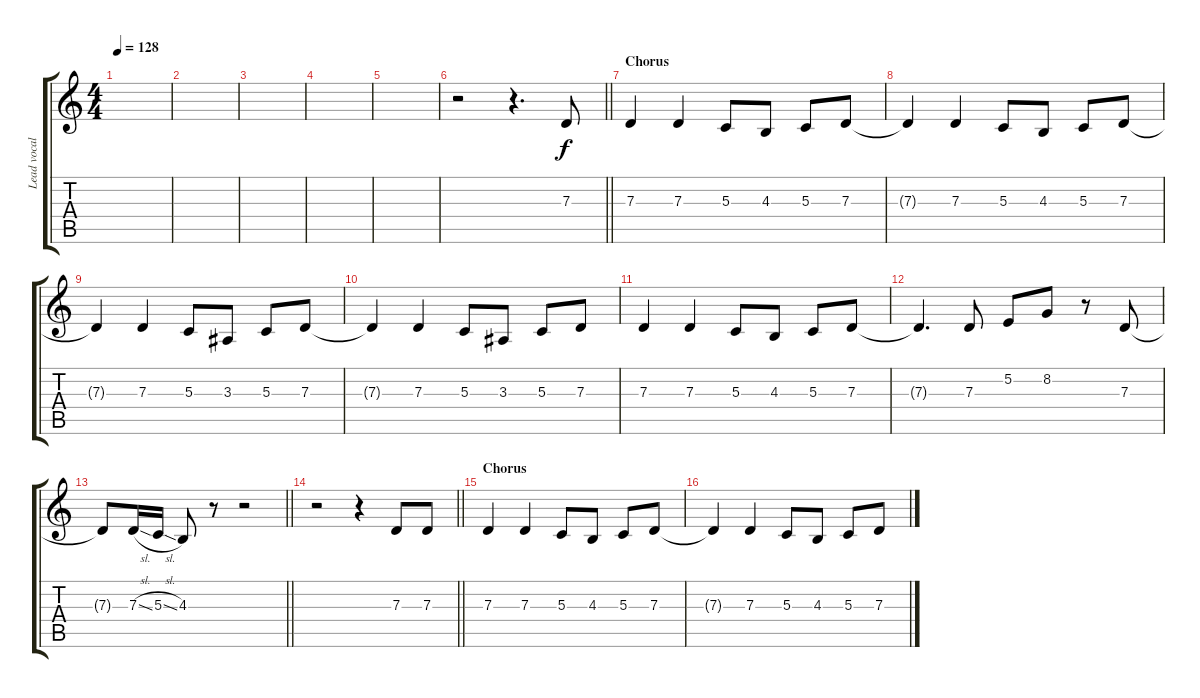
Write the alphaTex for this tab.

\track ("Lead vocal" "Lead vocal") {instrument lead1square}
\staff {score tabs}
\tuning (E4 B3 G3 D3 A2 E2) {hide}
\ts (4 4)
\tempo 128
\clef g2
\ks c
|
|
|
|
|
\barLineRight lightlight
r.2 r.4{d} 7.3.8 |
\section ("" "Chorus")
7.3.4 7.3.4 5.3.8 4.3.8 5.3.8 7.3.8 |
7.3{t}.4 7.3.4 5.3.8 4.3.8 5.3.8 7.3.8 |
7.3{t}.4 7.3.4 5.3.8 3.3.8 5.3.8 7.3.8 |
7.3{t}.4 7.3.4 5.3.8 3.3.8 5.3.8 7.3.8 |
7.3.4 7.3.4 5.3.8 4.3.8 5.3.8 7.3.8 |
7.3{t}.4{d} 7.3.8 5.2.8 8.2.8 r.8 7.3.8 |
\barLineRight lightlight
7.3{t}.8 7.3{sl}.16 5.3{sl}.16 4.3.8 r.8 r.2 |
\barLineRight lightlight
r.2 r.4 7.3.8 7.3.8 |
\section ("" "Chorus")
7.3.4 7.3.4 5.3.8 4.3.8 5.3.8 7.3.8 |
7.3{t}.4 7.3.4 5.3.8 4.3.8 5.3.8 7.3.8
